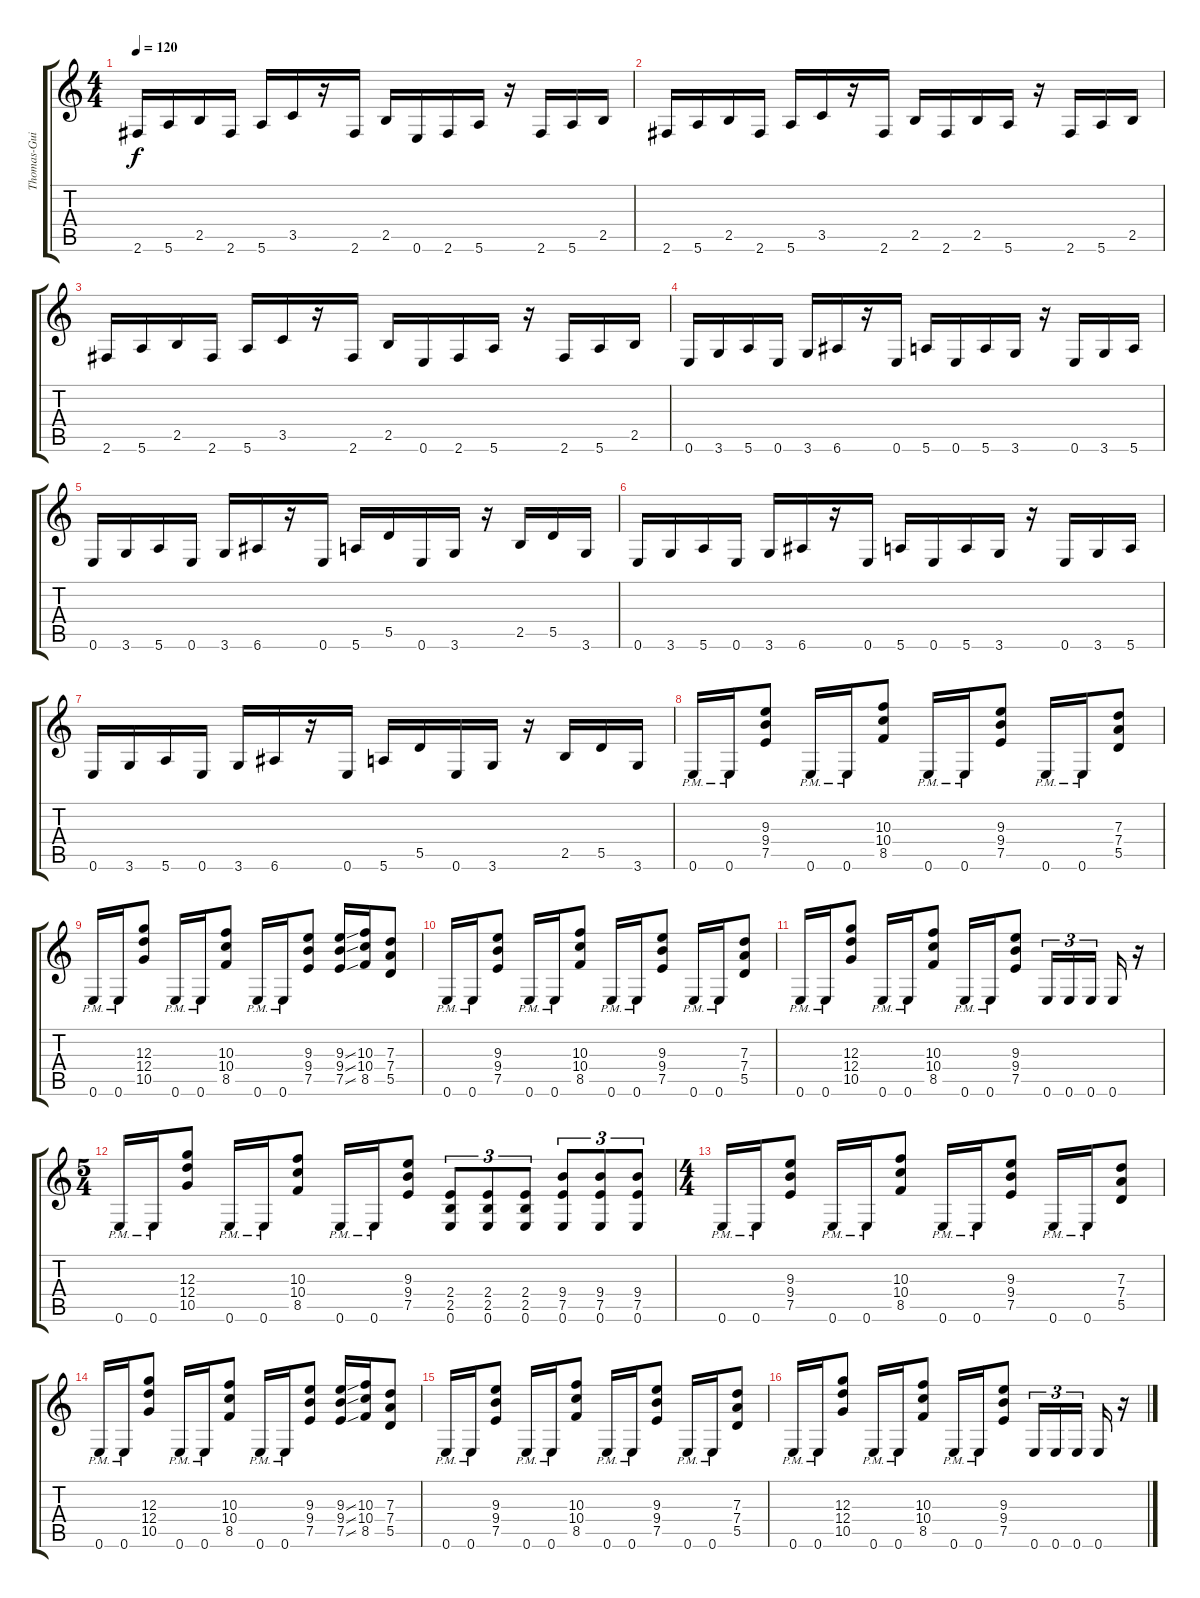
\track ("Thomas-Guitar" "Thomas-Gui") {instrument distortionguitar}
\staff {score tabs}
\tuning (E4 B3 G3 D3 A2 E2) {hide}
\ts (4 4)
\tempo 120
\clef g2
\ks c
2.6.16{dy f} 5.6.16 2.5.16 2.6.16 5.6.16 3.5.16 r.16 2.6.16 2.5.16 0.6.16 2.6.16 5.6.16 r.16 2.6.16 5.6.16 2.5.16 |
2.6.16 5.6.16 2.5.16 2.6.16 5.6.16 3.5.16 r.16 2.6.16 2.5.16 2.6.16 2.5.16 5.6.16 r.16 2.6.16 5.6.16 2.5.16 |
2.6.16 5.6.16 2.5.16 2.6.16 5.6.16 3.5.16 r.16 2.6.16 2.5.16 0.6.16 2.6.16 5.6.16 r.16 2.6.16 5.6.16 2.5.16 |
0.6.16 3.6.16 5.6.16 0.6.16 3.6.16 6.6.16 r.16 0.6.16 5.6.16 0.6.16 5.6.16 3.6.16 r.16 0.6.16 3.6.16 5.6.16 |
0.6.16 3.6.16 5.6.16 0.6.16 3.6.16 6.6.16 r.16 0.6.16 5.6.16 5.5.16 0.6.16 3.6.16 r.16 2.5.16 5.5.16 3.6.16 |
0.6.16 3.6.16 5.6.16 0.6.16 3.6.16 6.6.16 r.16 0.6.16 5.6.16 0.6.16 5.6.16 3.6.16 r.16 0.6.16 3.6.16 5.6.16 |
0.6.16 3.6.16 5.6.16 0.6.16 3.6.16 6.6.16 r.16 0.6.16 5.6.16 5.5.16 0.6.16 3.6.16 r.16 2.5.16 5.5.16 3.6.16 |
0.6{pm}.16 0.6{pm}.16 (9.3 9.4 7.5).8 0.6{pm}.16 0.6{pm}.16 (10.3 10.4 8.5).8 0.6{pm}.16 0.6{pm}.16 (9.3 9.4 7.5).8 0.6{pm}.16 0.6{pm}.16 (7.3 7.4 5.5).8 |
0.6{pm}.16 0.6{pm}.16 (12.3 12.4 10.5).8 0.6{pm}.16 0.6{pm}.16 (10.3 10.4 8.5).8 0.6{pm}.16 0.6{pm}.16 (9.3 9.4 7.5).8 (9.3{ss} 9.4{ss} 7.5{ss}).16 (10.3 10.4 8.5).16 (7.3 7.4 5.5).8 |
0.6{pm}.16 0.6{pm}.16 (9.3 9.4 7.5).8 0.6{pm}.16 0.6{pm}.16 (10.3 10.4 8.5).8 0.6{pm}.16 0.6{pm}.16 (9.3 9.4 7.5).8 0.6{pm}.16 0.6{pm}.16 (7.3 7.4 5.5).8 |
0.6{pm}.16 0.6{pm}.16 (12.3 12.4 10.5).8 0.6{pm}.16 0.6{pm}.16 (10.3 10.4 8.5).8 0.6{pm}.16 0.6{pm}.16 (9.3 9.4 7.5).8 0.6.16{tu (3 2)} 0.6.16{tu (3 2)} 0.6.16{tu (3 2) beam splitsecondary} 0.6.16 r.16 |
\ts (5 4)
0.6{pm}.16 0.6{pm}.16 (12.3 12.4 10.5).8 0.6{pm}.16 0.6{pm}.16 (10.3 10.4 8.5).8 0.6{pm}.16 0.6{pm}.16 (9.3 9.4 7.5).8 (2.4 2.5 0.6).8{tu (3 2)} (2.4 2.5 0.6).8{tu (3 2)} (2.4 2.5 0.6).8{tu (3 2)} (9.4 7.5 0.6).8{tu (3 2)} (9.4 7.5 0.6).8{tu (3 2)} (9.4 7.5 0.6).8{tu (3 2)} |
\ts (4 4)
0.6{pm}.16 0.6{pm}.16 (9.3 9.4 7.5).8 0.6{pm}.16 0.6{pm}.16 (10.3 10.4 8.5).8 0.6{pm}.16 0.6{pm}.16 (9.3 9.4 7.5).8 0.6{pm}.16 0.6{pm}.16 (7.3 7.4 5.5).8 |
0.6{pm}.16 0.6{pm}.16 (12.3 12.4 10.5).8 0.6{pm}.16 0.6{pm}.16 (10.3 10.4 8.5).8 0.6{pm}.16 0.6{pm}.16 (9.3 9.4 7.5).8 (9.3{ss} 9.4{ss} 7.5{ss}).16 (10.3 10.4 8.5).16 (7.3 7.4 5.5).8 |
0.6{pm}.16 0.6{pm}.16 (9.3 9.4 7.5).8 0.6{pm}.16 0.6{pm}.16 (10.3 10.4 8.5).8 0.6{pm}.16 0.6{pm}.16 (9.3 9.4 7.5).8 0.6{pm}.16 0.6{pm}.16 (7.3 7.4 5.5).8 |
0.6{pm}.16 0.6{pm}.16 (12.3 12.4 10.5).8 0.6{pm}.16 0.6{pm}.16 (10.3 10.4 8.5).8 0.6{pm}.16 0.6{pm}.16 (9.3 9.4 7.5).8 0.6.16{tu (3 2)} 0.6.16{tu (3 2)} 0.6.16{tu (3 2) beam splitsecondary} 0.6.16 r.16
